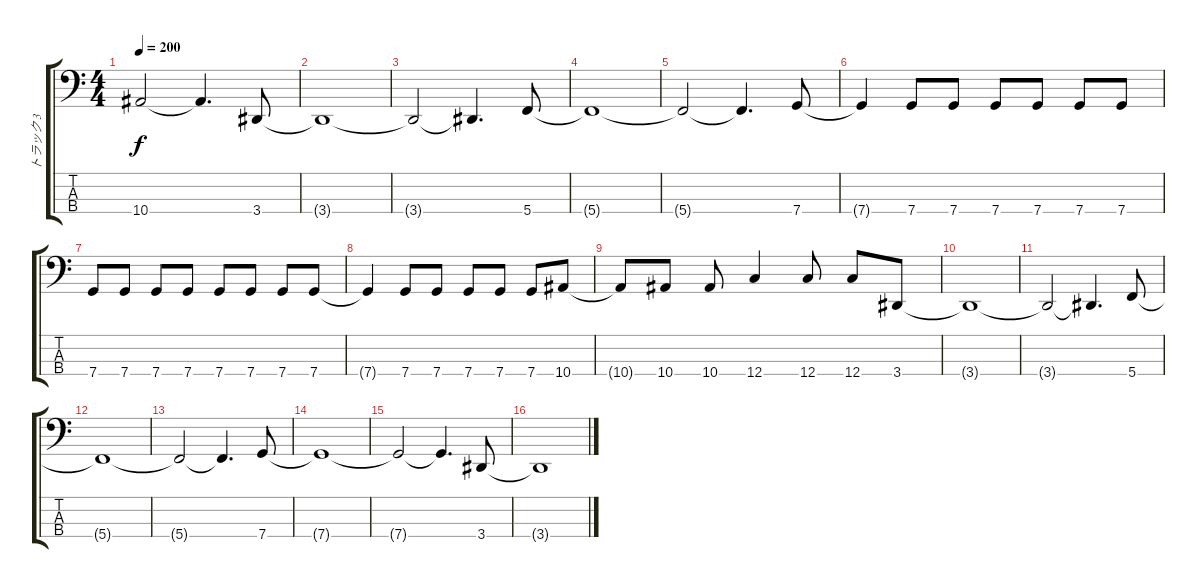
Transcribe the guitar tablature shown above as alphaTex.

\track ("トラック 3" "トラック 3") {instrument electricbasspick}
\staff {score tabs}
\tuning (F2 C2 G1 C1) {hide}
\ts (4 4)
\tempo 200
\clef f4
\ks c
10.4{t}.2{dy f} 10.4{t}.4{d} 3.4.8 |
3.4{t}.1 |
3.4{t}.2 3.4{t}.4{d} 5.4.8 |
5.4{t}.1 |
5.4{t}.2 5.4{t}.4{d} 7.4.8 |
7.4{t}.4 7.4.8 7.4.8 7.4.8 7.4.8 7.4.8 7.4.8 |
7.4.8 7.4.8 7.4.8 7.4.8 7.4.8 7.4.8 7.4.8 7.4.8 |
7.4{t}.4 7.4.8 7.4.8 7.4.8 7.4.8 7.4.8 10.4.8 |
10.4{t}.8 10.4.8 10.4.8 12.4.4 12.4.8 12.4.8 3.4.8 |
3.4{t}.1 |
3.4{t}.2 3.4{t}.4{d} 5.4.8 |
5.4{t}.1 |
5.4{t}.2 5.4{t}.4{d} 7.4.8 |
7.4{t}.1 |
7.4{t}.2 7.4{t}.4{d} 3.4.8 |
3.4{t}.1
